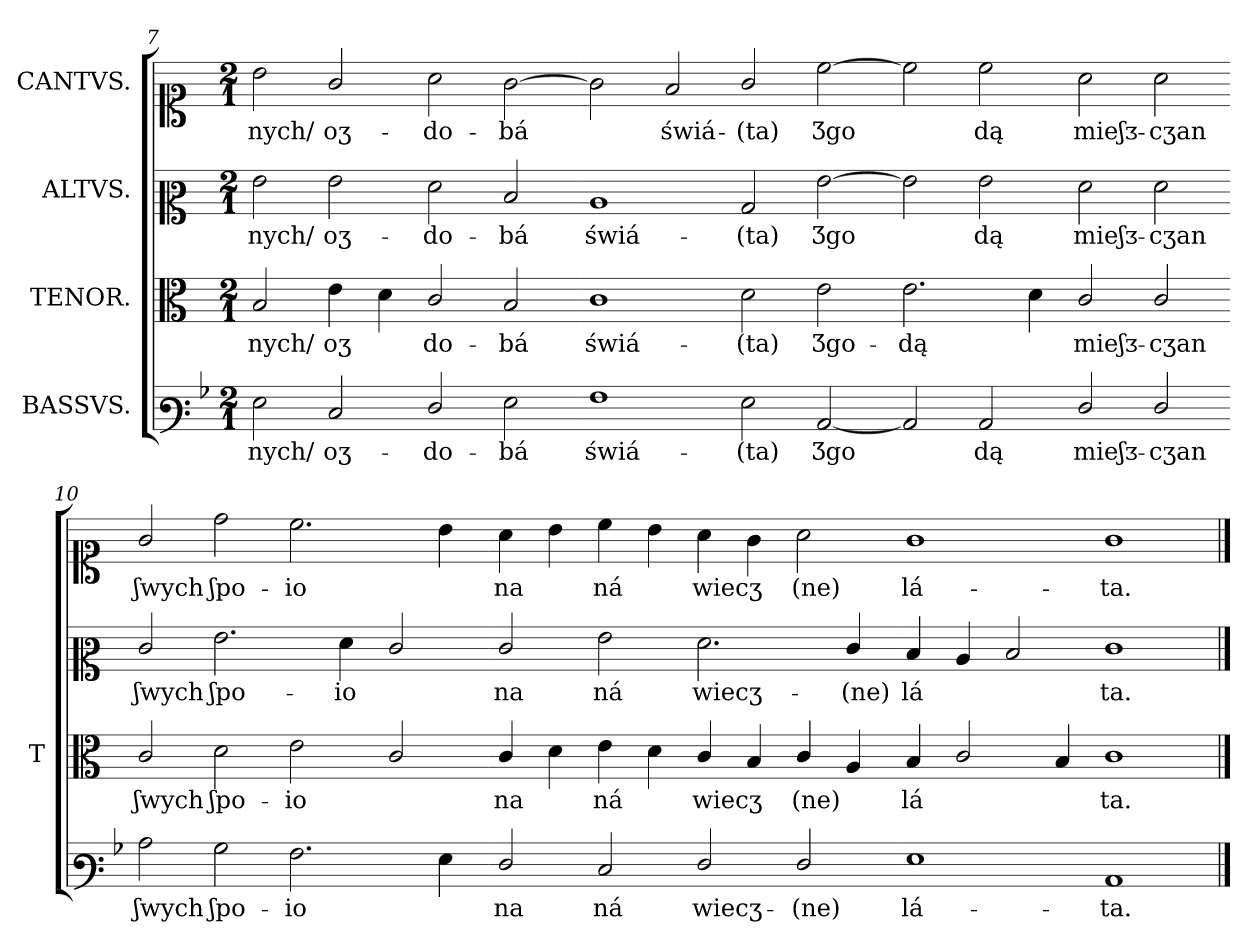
**kern	**text	**kern	**text	**kern	**text	**kern	**text
*part4	*part4	*part3	*part3	*part2	*part2	*part1	*part1
*staff4	*staff4	*staff3	*staff3	*staff2	*staff2	*staff1	*staff1
*I"BASSVS.	*	*I"TENOR.	*	*I"ALTVS.	*	*I"CANTVS.	*
*	*	*I'T	*	*	*	*	*
*clefF3	*	*clefC3	*	*clefC2	*	*clefC1	*
*k[b-]	*	*k[]	*	*k[]	*	*k[]	*
*	*	*C:	*	*C:	*	*C:	*
*M2/1	*	*M2/1	*	*M2/1	*	*M2/1	*
=7	=7	=7	=7	=7	=7	=7	=7
2G	-nych/	2B	-nych/	2g	-nych/	2b	-nych/
2E	oӡ-	4e	oӡ	2g	oӡ-	2g/	oӡ-
.	.	4d	.	.	.	.	.
2F/	-do-	2c/	do-	2f	-do-	2a	-do-
2G	-bá	2B	-bá	2d	-bá	[2g	-bá
=8-	=8-	=8-	=8-	=8-	=8-	=8-	=8-
1A	świá-	1c	świá-	1c	świá-	2g]	.
.	.	.	.	.	.	2f	świá-
2G	-(ta)	2d	-(ta)	2B	-(ta)	2g/	-(ta)
[2C	Ӡgo	2e	Ӡgo-	[2g	Ӡgo	[2cc	Ӡgo
=9-	=9-	=9-	=9-	=9-	=9-	=9-	=9-
2C]	.	2.e	-dą	2g]	.	2cc]	.
2C	dą	.	.	2g	dą	2cc	dą
.	.	4d	.	.	.	.	.
2F/	mieʃᴣ-	2c/	mieʃᴣ-	2f	mieʃᴣ-	2a	mieʃᴣ-
2F/	-cӡan	2c/	-cӡan	2f	-cӡan	2a	-cӡan
=10-	=10-	=10-	=10-	=10-	=10-	=10-	=10-
2c	ʃwych	2c/	ʃwych	2e/	ʃwych	2g/	ʃwych
2B-	ʃpo-	2d	ʃpo-	2.g	ʃpo-	2dd	ʃpo-
2.A	-io	2e	-io	.	.	2.cc	-io
.	.	.	.	4f	-io	.	.
.	.	2c/	.	2e/	.	.	.
4G	.	.	.	.	.	4b	.
=11-	=11-	=11-	=11-	=11-	=11-	=11-	=11-
2F/	na	4c/	na	2e/	na	4a	na
.	.	4d	.	.	.	4b	.
2E	ná	4e	ná	2g	ná	4cc	ná
.	.	4d	.	.	.	4b	.
2F/	wiecӡ-	4c/	wiecӡ	2.f	wiecӡ-	4a	wiecӡ
.	.	4B	.	.	.	4g	.
2F/	-(ne)	4c/	(ne)	.	.	2a	(ne)
.	.	4A	.	4e/	-(ne)	.	.
=12-	=12-	=12-	=12-	=12-	=12-	=12-	=12-
1G	lá-	4B	lá	4d	lá	1g	lá-
.	.	2c/	.	4c	.	.	.
.	.	.	.	2d	.	.	.
.	.	4B	.	.	.	.	.
1C/	-ta.	1c	ta.	1e	ta.	1g	-ta.
==	==	==	==	==	==	==	==
*-	*-	*-	*-	*-	*-	*-	*-
